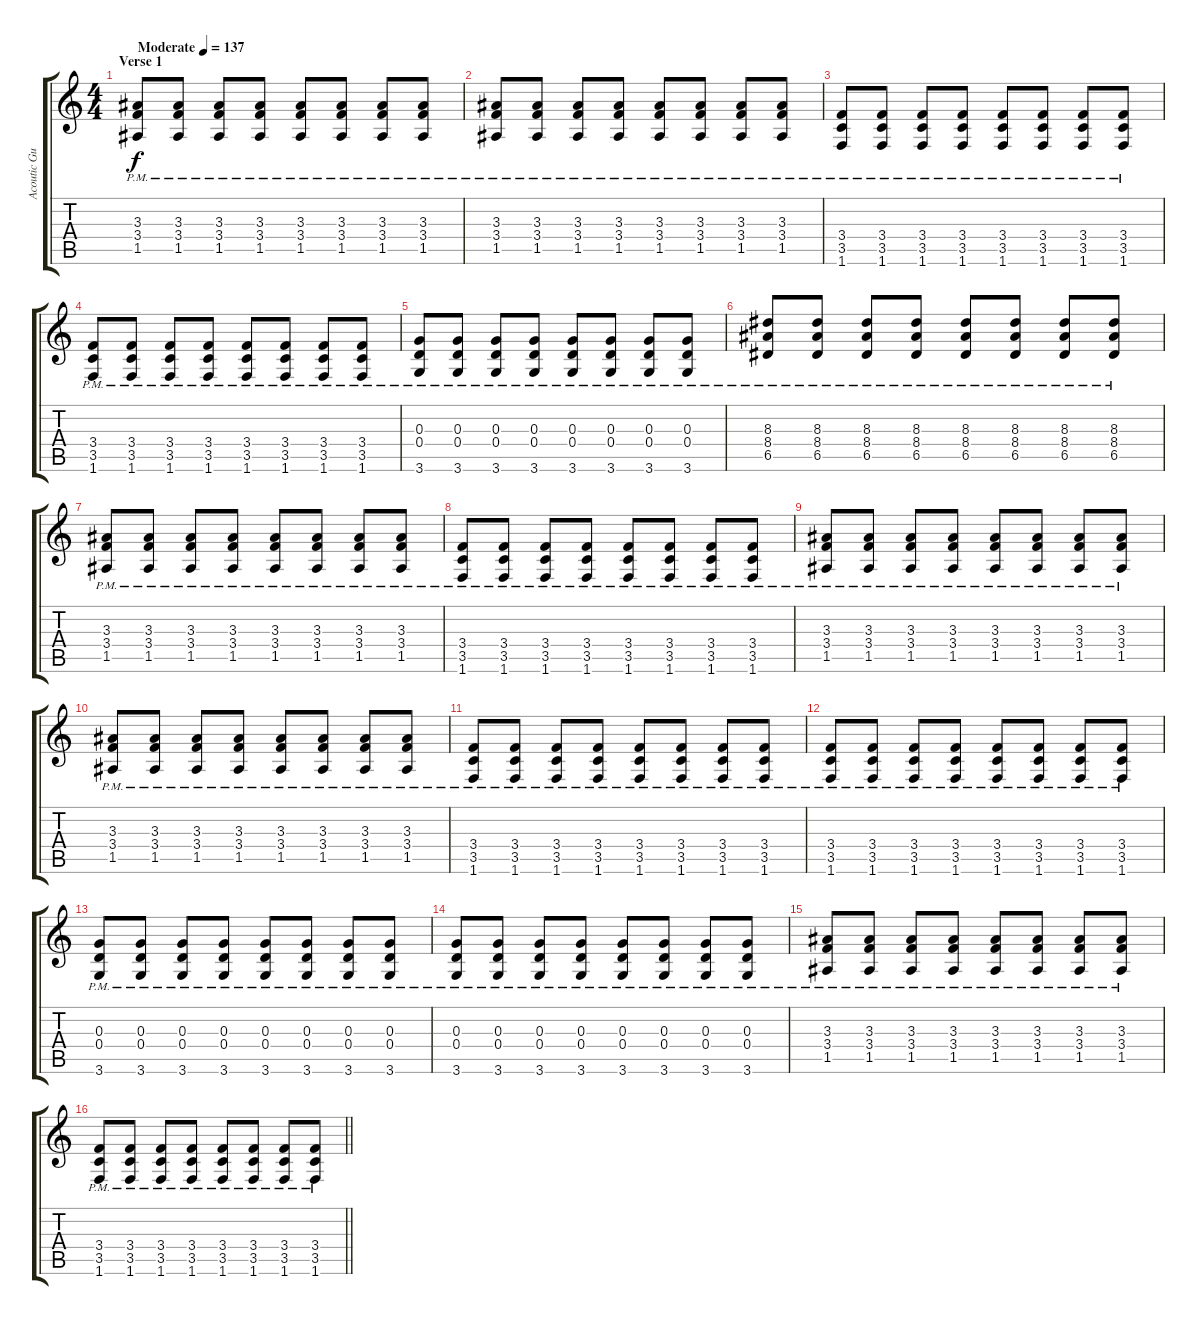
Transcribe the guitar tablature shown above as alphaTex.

\track ("Acoutic Guitar 2" "Acoutic Gu") {instrument acousticguitarsteel}
\staff {score tabs}
\tuning (E4 B3 G3 D3 A2 E2) {hide}
\ts (4 4)
\section ("" "Verse 1")
\tempo (137 "Moderate")
\clef g2
\ks c
(3.3{pm} 3.4{pm} 1.5{pm}).8{dy f instrument acousticguitarsteel} (3.3{pm} 3.4{pm} 1.5{pm}).8 (3.3{pm} 3.4{pm} 1.5{pm}).8 (3.3{pm} 3.4{pm} 1.5{pm}).8 (3.3{pm} 3.4{pm} 1.5{pm}).8 (3.3{pm} 3.4{pm} 1.5{pm}).8 (3.3{pm} 3.4{pm} 1.5{pm}).8 (3.3{pm} 3.4{pm} 1.5{pm}).8 |
(3.3{pm} 3.4{pm} 1.5{pm}).8 (3.3{pm} 3.4{pm} 1.5{pm}).8 (3.3{pm} 3.4{pm} 1.5{pm}).8 (3.3{pm} 3.4{pm} 1.5{pm}).8 (3.3{pm} 3.4{pm} 1.5{pm}).8 (3.3{pm} 3.4{pm} 1.5{pm}).8 (3.3{pm} 3.4{pm} 1.5{pm}).8 (3.3{pm} 3.4{pm} 1.5{pm}).8 |
(3.4{pm} 3.5{pm} 1.6{pm}).8 (3.4{pm} 3.5{pm} 1.6{pm}).8 (3.4{pm} 3.5{pm} 1.6{pm}).8 (3.4{pm} 3.5{pm} 1.6{pm}).8 (3.4{pm} 3.5{pm} 1.6{pm}).8 (3.4{pm} 3.5{pm} 1.6{pm}).8 (3.4{pm} 3.5{pm} 1.6{pm}).8 (3.4{pm} 3.5{pm} 1.6{pm}).8 |
(3.4{pm} 3.5{pm} 1.6{pm}).8 (3.4{pm} 3.5{pm} 1.6{pm}).8 (3.4{pm} 3.5{pm} 1.6{pm}).8 (3.4{pm} 3.5{pm} 1.6{pm}).8 (3.4{pm} 3.5{pm} 1.6{pm}).8 (3.4{pm} 3.5{pm} 1.6{pm}).8 (3.4{pm} 3.5{pm} 1.6{pm}).8 (3.4{pm} 3.5{pm} 1.6{pm}).8 |
(0.3{pm} 0.4{pm} 3.6{pm}).8 (0.3{pm} 0.4{pm} 3.6{pm}).8 (0.3{pm} 0.4{pm} 3.6{pm}).8 (0.3{pm} 0.4{pm} 3.6{pm}).8 (0.3{pm} 0.4{pm} 3.6{pm}).8 (0.3{pm} 0.4{pm} 3.6{pm}).8 (0.3{pm} 0.4{pm} 3.6{pm}).8 (0.3{pm} 0.4{pm} 3.6{pm}).8 |
(8.3{pm} 8.4{pm} 6.5{pm}).8 (8.3{pm} 8.4{pm} 6.5{pm}).8 (8.3{pm} 8.4{pm} 6.5{pm}).8 (8.3{pm} 8.4{pm} 6.5{pm}).8 (8.3{pm} 8.4{pm} 6.5{pm}).8 (8.3{pm} 8.4{pm} 6.5{pm}).8 (8.3{pm} 8.4{pm} 6.5{pm}).8 (8.3{pm} 8.4{pm} 6.5{pm}).8 |
(3.3{pm} 3.4{pm} 1.5{pm}).8 (3.3{pm} 3.4{pm} 1.5{pm}).8 (3.3{pm} 3.4{pm} 1.5{pm}).8 (3.3{pm} 3.4{pm} 1.5{pm}).8 (3.3{pm} 3.4{pm} 1.5{pm}).8 (3.3{pm} 3.4{pm} 1.5{pm}).8 (3.3{pm} 3.4{pm} 1.5{pm}).8 (3.3{pm} 3.4{pm} 1.5{pm}).8 |
(3.4{pm} 3.5{pm} 1.6{pm}).8 (3.4{pm} 3.5{pm} 1.6{pm}).8 (3.4{pm} 3.5{pm} 1.6{pm}).8 (3.4{pm} 3.5{pm} 1.6{pm}).8 (3.4{pm} 3.5{pm} 1.6{pm}).8 (3.4{pm} 3.5{pm} 1.6{pm}).8 (3.4{pm} 3.5{pm} 1.6{pm}).8 (3.4{pm} 3.5{pm} 1.6{pm}).8 |
(3.3{pm} 3.4{pm} 1.5{pm}).8 (3.3{pm} 3.4{pm} 1.5{pm}).8 (3.3{pm} 3.4{pm} 1.5{pm}).8 (3.3{pm} 3.4{pm} 1.5{pm}).8 (3.3{pm} 3.4{pm} 1.5{pm}).8 (3.3{pm} 3.4{pm} 1.5{pm}).8 (3.3{pm} 3.4{pm} 1.5{pm}).8 (3.3{pm} 3.4{pm} 1.5{pm}).8 |
(3.3{pm} 3.4{pm} 1.5{pm}).8 (3.3{pm} 3.4{pm} 1.5{pm}).8 (3.3{pm} 3.4{pm} 1.5{pm}).8 (3.3{pm} 3.4{pm} 1.5{pm}).8 (3.3{pm} 3.4{pm} 1.5{pm}).8 (3.3{pm} 3.4{pm} 1.5{pm}).8 (3.3{pm} 3.4{pm} 1.5{pm}).8 (3.3{pm} 3.4{pm} 1.5{pm}).8 |
(3.4{pm} 3.5{pm} 1.6{pm}).8 (3.4{pm} 3.5{pm} 1.6{pm}).8 (3.4{pm} 3.5{pm} 1.6{pm}).8 (3.4{pm} 3.5{pm} 1.6{pm}).8 (3.4{pm} 3.5{pm} 1.6{pm}).8 (3.4{pm} 3.5{pm} 1.6{pm}).8 (3.4{pm} 3.5{pm} 1.6{pm}).8 (3.4{pm} 3.5{pm} 1.6{pm}).8 |
(3.4{pm} 3.5{pm} 1.6{pm}).8 (3.4{pm} 3.5{pm} 1.6{pm}).8 (3.4{pm} 3.5{pm} 1.6{pm}).8 (3.4{pm} 3.5{pm} 1.6{pm}).8 (3.4{pm} 3.5{pm} 1.6{pm}).8 (3.4{pm} 3.5{pm} 1.6{pm}).8 (3.4{pm} 3.5{pm} 1.6{pm}).8 (3.4{pm} 3.5{pm} 1.6{pm}).8 |
(0.3{pm} 0.4{pm} 3.6{pm}).8 (0.3{pm} 0.4{pm} 3.6{pm}).8 (0.3{pm} 0.4{pm} 3.6{pm}).8 (0.3{pm} 0.4{pm} 3.6{pm}).8 (0.3{pm} 0.4{pm} 3.6{pm}).8 (0.3{pm} 0.4{pm} 3.6{pm}).8 (0.3{pm} 0.4{pm} 3.6{pm}).8 (0.3{pm} 0.4{pm} 3.6{pm}).8 |
(0.3{pm} 0.4{pm} 3.6{pm}).8 (0.3{pm} 0.4{pm} 3.6{pm}).8 (0.3{pm} 0.4{pm} 3.6{pm}).8 (0.3{pm} 0.4{pm} 3.6{pm}).8 (0.3{pm} 0.4{pm} 3.6{pm}).8 (0.3{pm} 0.4{pm} 3.6{pm}).8 (0.3{pm} 0.4{pm} 3.6{pm}).8 (0.3{pm} 0.4{pm} 3.6{pm}).8 |
(3.3{pm} 3.4{pm} 1.5{pm}).8 (3.3{pm} 3.4{pm} 1.5{pm}).8 (3.3{pm} 3.4{pm} 1.5{pm}).8 (3.3{pm} 3.4{pm} 1.5{pm}).8 (3.3{pm} 3.4{pm} 1.5{pm}).8 (3.3{pm} 3.4{pm} 1.5{pm}).8 (3.3{pm} 3.4{pm} 1.5{pm}).8 (3.3{pm} 3.4{pm} 1.5{pm}).8 |
\barLineRight lightlight
(3.4{pm} 3.5{pm} 1.6{pm}).8 (3.4{pm} 3.5{pm} 1.6{pm}).8 (3.4{pm} 3.5{pm} 1.6{pm}).8 (3.4{pm} 3.5{pm} 1.6{pm}).8 (3.4{pm} 3.5{pm} 1.6{pm}).8 (3.4{pm} 3.5{pm} 1.6{pm}).8 (3.4{pm} 3.5{pm} 1.6{pm}).8 (3.4{pm} 3.5{pm} 1.6{pm}).8
